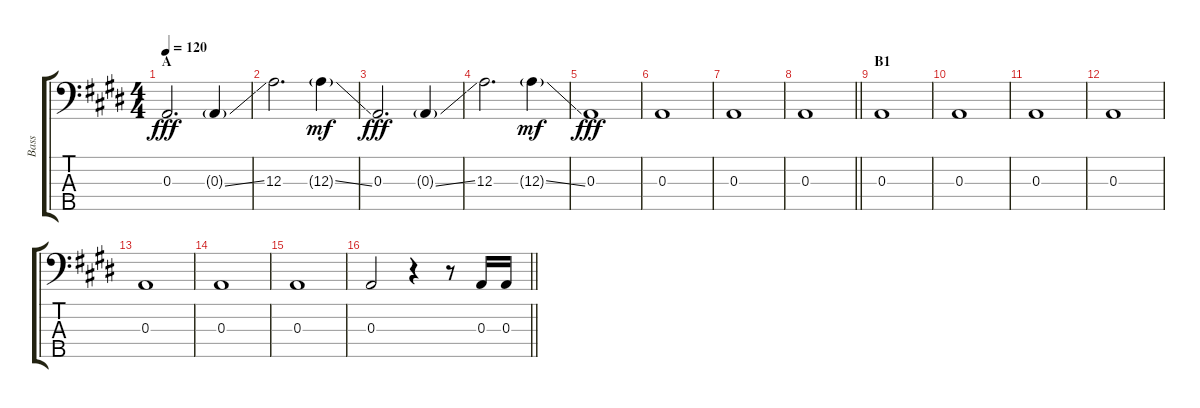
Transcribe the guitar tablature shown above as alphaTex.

\track ("Bass" "Bass") {instrument electricbassfinger}
\staff {score tabs}
\tuning (G2 D2 A1 E1 B0) {hide}
\ts (4 4)
\section ("" "A")
\tempo 120
\clef f4
\ks e
0.3.2{d dy fff instrument electricbassfinger} 0.3{ss g}.4 |
12.3.2{d} 12.3{ss g}.4{dy mf} |
0.3.2{d dy fff} 0.3{ss g}.4 |
12.3.2{d} 12.3{ss g}.4{dy mf} |
0.3.1{dy fff} |
0.3.1 |
0.3.1 |
\barLineRight lightlight
0.3.1 |
\section ("" "B1")
0.3.1 |
0.3.1 |
0.3.1 |
0.3.1 |
0.3.1 |
0.3.1 |
0.3.1 |
\barLineRight lightlight
0.3.2 r.4 r.8 0.3.16 0.3.16
